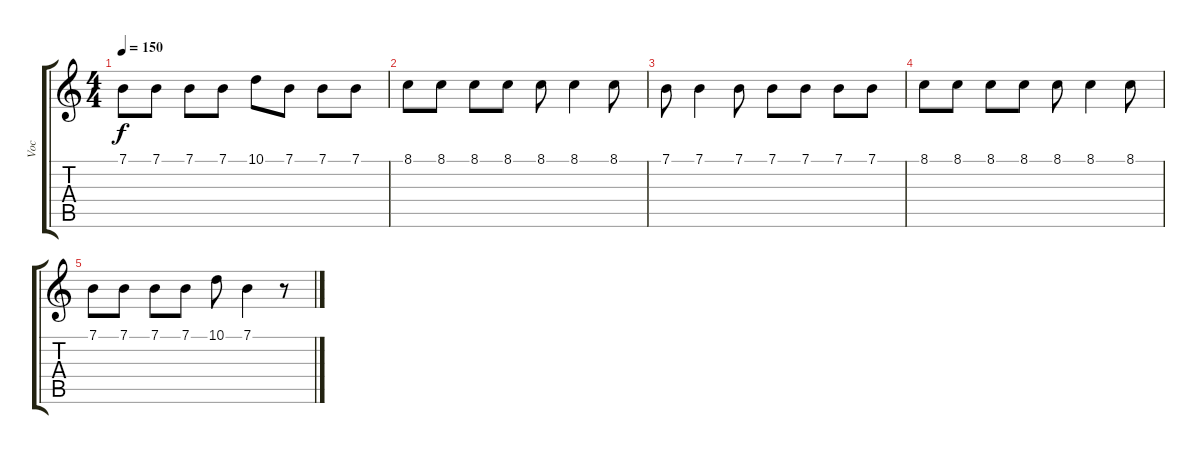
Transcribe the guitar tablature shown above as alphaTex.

\track ("Voc" "Voc") {instrument voiceoohs}
\staff {score tabs}
\tuning (E4 B3 G3 D3 A2 E2) {hide}
\ts (4 4)
\tempo 150
\clef g2
\ks c
7.1.8{dy f} 7.1.8 7.1.8 7.1.8 10.1.8 7.1.8 7.1.8 7.1.8 |
8.1.8 8.1.8 8.1.8 8.1.8 8.1.8 8.1.4 8.1.8 |
7.1.8 7.1.4 7.1.8 7.1.8 7.1.8 7.1.8 7.1.8 |
8.1.8 8.1.8 8.1.8 8.1.8 8.1.8 8.1.4 8.1.8 |
7.1.8 7.1.8 7.1.8 7.1.8 10.1.8 7.1.4 r.8
